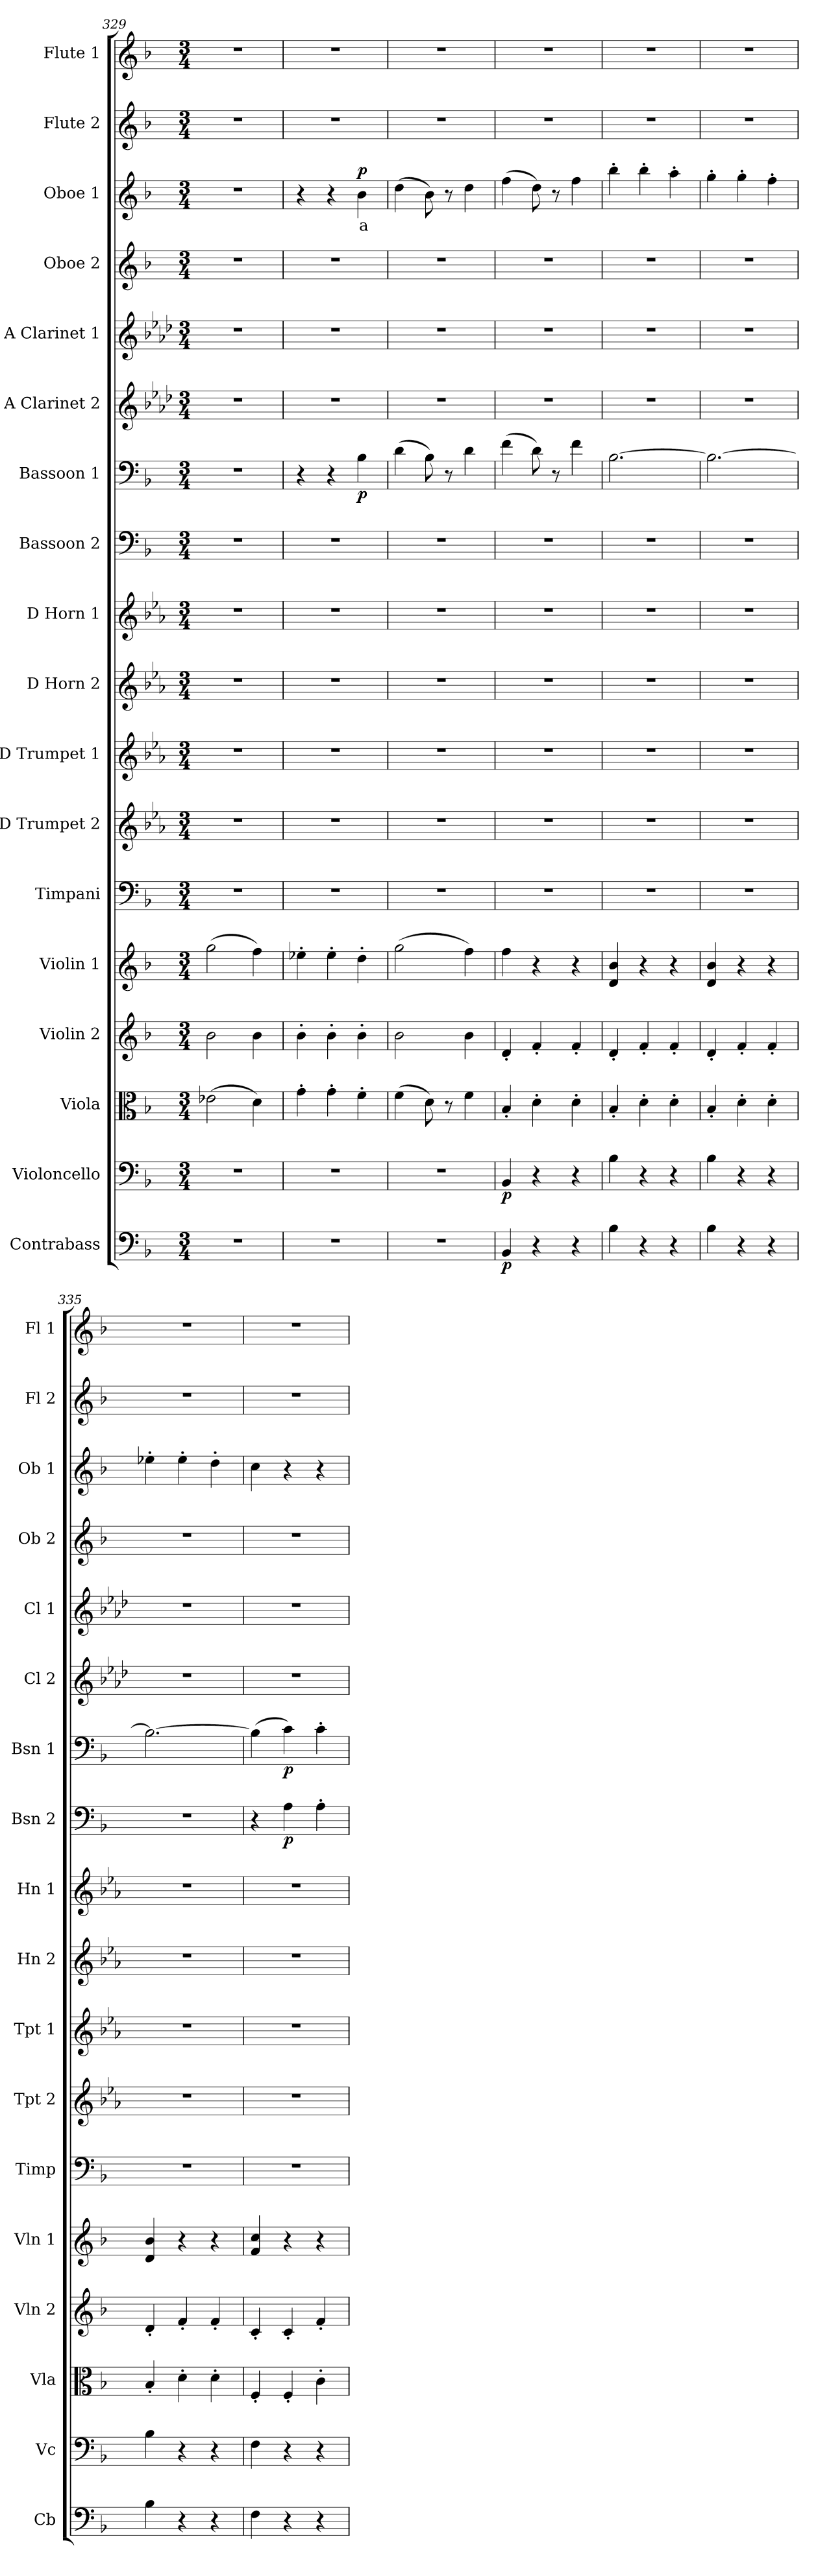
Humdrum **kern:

**kern	**dynam	**kern	**dynam	**kern	**kern	**kern	**kern	**kern	**kern	**kern	**kern	**kern	**dynam	**kern	**dynam	**kern	**kern	**kern	**kern	**text	**dynam	**kern	**kern
*part18	*part18	*part17	*part17	*part16	*part15	*part14	*part13	*part12	*part11	*part10	*part9	*part8	*part8	*part7	*part7	*part6	*part5	*part4	*part3	*part3	*part3	*part2	*part1
*staff18	*staff18	*staff17	*staff17	*staff16	*staff15	*staff14	*staff13	*staff12	*staff11	*staff10	*staff9	*staff8	*staff8	*staff7	*staff7	*staff6	*staff5	*staff4	*staff3	*staff3	*staff3	*staff2	*staff1
*I"Contrabass	*	*I"Violoncello	*	*I"Viola	*I"Violin 2	*I"Violin 1	*I"Timpani	*I"D Trumpet 2	*I"D Trumpet 1	*I"D Horn 2	*I"D Horn 1	*I"Bassoon 2	*	*I"Bassoon 1	*	*I"A Clarinet 2	*I"A Clarinet 1	*I"Oboe 2	*I"Oboe 1	*	*	*I"Flute 2	*I"Flute 1
*I'Cb	*	*I'Vc	*	*I'Vla	*I'Vln 2	*I'Vln 1	*I'Timp	*I'Tpt 2	*I'Tpt 1	*I'Hn 2	*I'Hn 1	*I'Bsn 2	*	*I'Bsn 1	*	*I'Cl 2	*I'Cl 1	*I'Ob 2	*I'Ob 1	*	*	*I'Fl 2	*I'Fl 1
*clefF4	*	*clefF4	*	*clefC3	*clefG2	*clefG2	*clefF4	*clefG2	*clefG2	*clefG2	*clefG2	*clefF4	*	*clefF4	*	*clefG2	*clefG2	*clefG2	*clefG2	*	*	*clefG2	*clefG2
*ITrd7c12	*	*	*	*	*	*	*	*ITrd-1c-2	*ITrd-1c-2	*ITrd6c10	*ITrd6c10	*	*	*	*	*ITrd2c3	*ITrd2c3	*	*	*	*	*	*
*k[b-]	*	*k[b-]	*	*k[b-]	*k[b-]	*k[b-]	*k[b-]	*k[b-]	*k[b-]	*k[b-]	*k[b-]	*k[b-]	*	*k[b-]	*	*k[b-]	*k[b-]	*k[b-]	*k[b-]	*	*	*k[b-]	*k[b-]
*M3/4	*	*M3/4	*	*M3/4	*M3/4	*M3/4	*M3/4	*M3/4	*M3/4	*M3/4	*M3/4	*M3/4	*	*M3/4	*	*M3/4	*M3/4	*M3/4	*M3/4	*	*	*M3/4	*M3/4
=329	=329	=329	=329	=329	=329	=329	=329	=329	=329	=329	=329	=329	=329	=329	=329	=329	=329	=329	=329	=329	=329	=329	=329
2.r	.	2.r	.	(2e-X\	2b-\	(2gg\	2.r	2.r	2.r	2.r	2.r	2.r	.	2.r	.	2.r	2.r	2.r	2.r	.	.	2.r	2.r
.	.	.	.	4d\)	4b-\	4ff\)	.	.	.	.	.	.	.	.	.	.	.	.	.	.	.	.	.
=330	=330	=330	=330	=330	=330	=330	=330	=330	=330	=330	=330	=330	=330	=330	=330	=330	=330	=330	=330	=330	=330	=330	=330
2.r	.	2.r	.	4g'\	4b-'\	4ee-X'\	2.r	2.r	2.r	2.r	2.r	2.r	.	4r	.	2.r	2.r	2.r	4r	.	.	2.r	2.r
.	.	.	.	4g'\	4b-'\	4ee-'\	.	.	.	.	.	.	.	4r	.	.	.	.	4r	.	.	.	.
!	!	!	!	!	!	!	!	!	!	!	!	!	!	!	!LO:DY:b	!	!	!	!	!LO:LY:b:color=#FF0000	!LO:DY:b	!	!
.	.	.	.	4f'\	4b-'\	4dd'\	.	.	.	.	.	.	.	4B-\	p	.	.	.	4b-\	a	p	.	.
=331	=331	=331	=331	=331	=331	=331	=331	=331	=331	=331	=331	=331	=331	=331	=331	=331	=331	=331	=331	=331	=331	=331	=331
2.r	.	2.r	.	(4f\	2b-\	(2gg\	2.r	2.r	2.r	2.r	2.r	2.r	.	(4d\	.	2.r	2.r	2.r	(4dd\	.	.	2.r	2.r
.	.	.	.	8d\)	.	.	.	.	.	.	.	.	.	8B-\)	.	.	.	.	8b-\)	.	.	.	.
.	.	.	.	8r	.	.	.	.	.	.	.	.	.	8r	.	.	.	.	8r	.	.	.	.
.	.	.	.	4f\	4b-\	4ff\)	.	.	.	.	.	.	.	4d\	.	.	.	.	4dd\	.	.	.	.
=332	=332	=332	=332	=332	=332	=332	=332	=332	=332	=332	=332	=332	=332	=332	=332	=332	=332	=332	=332	=332	=332	=332	=332
!	!LO:DY:b	!	!LO:DY:b	!	!	!	!	!	!	!	!	!	!	!	!	!	!	!	!	!	!	!	!
4BBB-/	p	4BB-/	p	4B-'/	4d'/	4ff\	2.r	2.r	2.r	2.r	2.r	2.r	.	(4f\	.	2.r	2.r	2.r	(4ff\	.	.	2.r	2.r
4r	.	4r	.	4d'\	4f'/	4r	.	.	.	.	.	.	.	8d\)	.	.	.	.	8dd\)	.	.	.	.
.	.	.	.	.	.	.	.	.	.	.	.	.	.	8r	.	.	.	.	8r	.	.	.	.
4r	.	4r	.	4d'\	4f'/	4r	.	.	.	.	.	.	.	4f\	.	.	.	.	4ff\	.	.	.	.
=333	=333	=333	=333	=333	=333	=333	=333	=333	=333	=333	=333	=333	=333	=333	=333	=333	=333	=333	=333	=333	=333	=333	=333
4BB-\	.	4B-\	.	4B-'/	4d'/	4d/ 4b-/	2.r	2.r	2.r	2.r	2.r	2.r	.	[2.B-\	.	2.r	2.r	2.r	4bb-'\	.	.	2.r	2.r
4r	.	4r	.	4d'\	4f'/	4r	.	.	.	.	.	.	.	.	.	.	.	.	4bb-'\	.	.	.	.
4r	.	4r	.	4d'\	4f'/	4r	.	.	.	.	.	.	.	.	.	.	.	.	4aa'\	.	.	.	.
=334	=334	=334	=334	=334	=334	=334	=334	=334	=334	=334	=334	=334	=334	=334	=334	=334	=334	=334	=334	=334	=334	=334	=334
4BB-\	.	4B-\	.	4B-'/	4d'/	4d/ 4b-/	2.r	2.r	2.r	2.r	2.r	2.r	.	2.B-\_	.	2.r	2.r	2.r	4gg'\	.	.	2.r	2.r
4r	.	4r	.	4d'\	4f'/	4r	.	.	.	.	.	.	.	.	.	.	.	.	4gg'\	.	.	.	.
4r	.	4r	.	4d'\	4f'/	4r	.	.	.	.	.	.	.	.	.	.	.	.	4ff'\	.	.	.	.
!!LO:PB:g=z
=335	=335	=335	=335	=335	=335	=335	=335	=335	=335	=335	=335	=335	=335	=335	=335	=335	=335	=335	=335	=335	=335	=335	=335
4BB-\	.	4B-\	.	4B-'/	4d'/	4d/ 4b-/	2.r	2.r	2.r	2.r	2.r	2.r	.	2.B-\_	.	2.r	2.r	2.r	4ee-X'\	.	.	2.r	2.r
4r	.	4r	.	4d'\	4f'/	4r	.	.	.	.	.	.	.	.	.	.	.	.	4ee-'\	.	.	.	.
4r	.	4r	.	4d'\	4f'/	4r	.	.	.	.	.	.	.	.	.	.	.	.	4dd'\	.	.	.	.
=336	=336	=336	=336	=336	=336	=336	=336	=336	=336	=336	=336	=336	=336	=336	=336	=336	=336	=336	=336	=336	=336	=336	=336
4FF\	.	4F\	.	4F'/	4c'/	4f/ 4cc/	2.r	2.r	2.r	2.r	2.r	4r	.	(4B-\]	.	2.r	2.r	2.r	4cc\	.	.	2.r	2.r
!	!	!	!	!	!	!	!	!	!	!	!	!	!LO:DY:b	!	!LO:DY:b	!	!	!	!	!	!	!	!
4r	.	4r	.	4F'/	4c'/	4r	.	.	.	.	.	4A\	p	4c\)	p	.	.	.	4r	.	.	.	.
4r	.	4r	.	4c'\	4f'/	4r	.	.	.	.	.	4A'\	.	4c'\	.	.	.	.	4r	.	.	.	.
=	=	=	=	=	=	=	=	=	=	=	=	=	=	=	=	=	=	=	=	=	=	=	=
*-	*-	*-	*-	*-	*-	*-	*-	*-	*-	*-	*-	*-	*-	*-	*-	*-	*-	*-	*-	*-	*-	*-	*-
